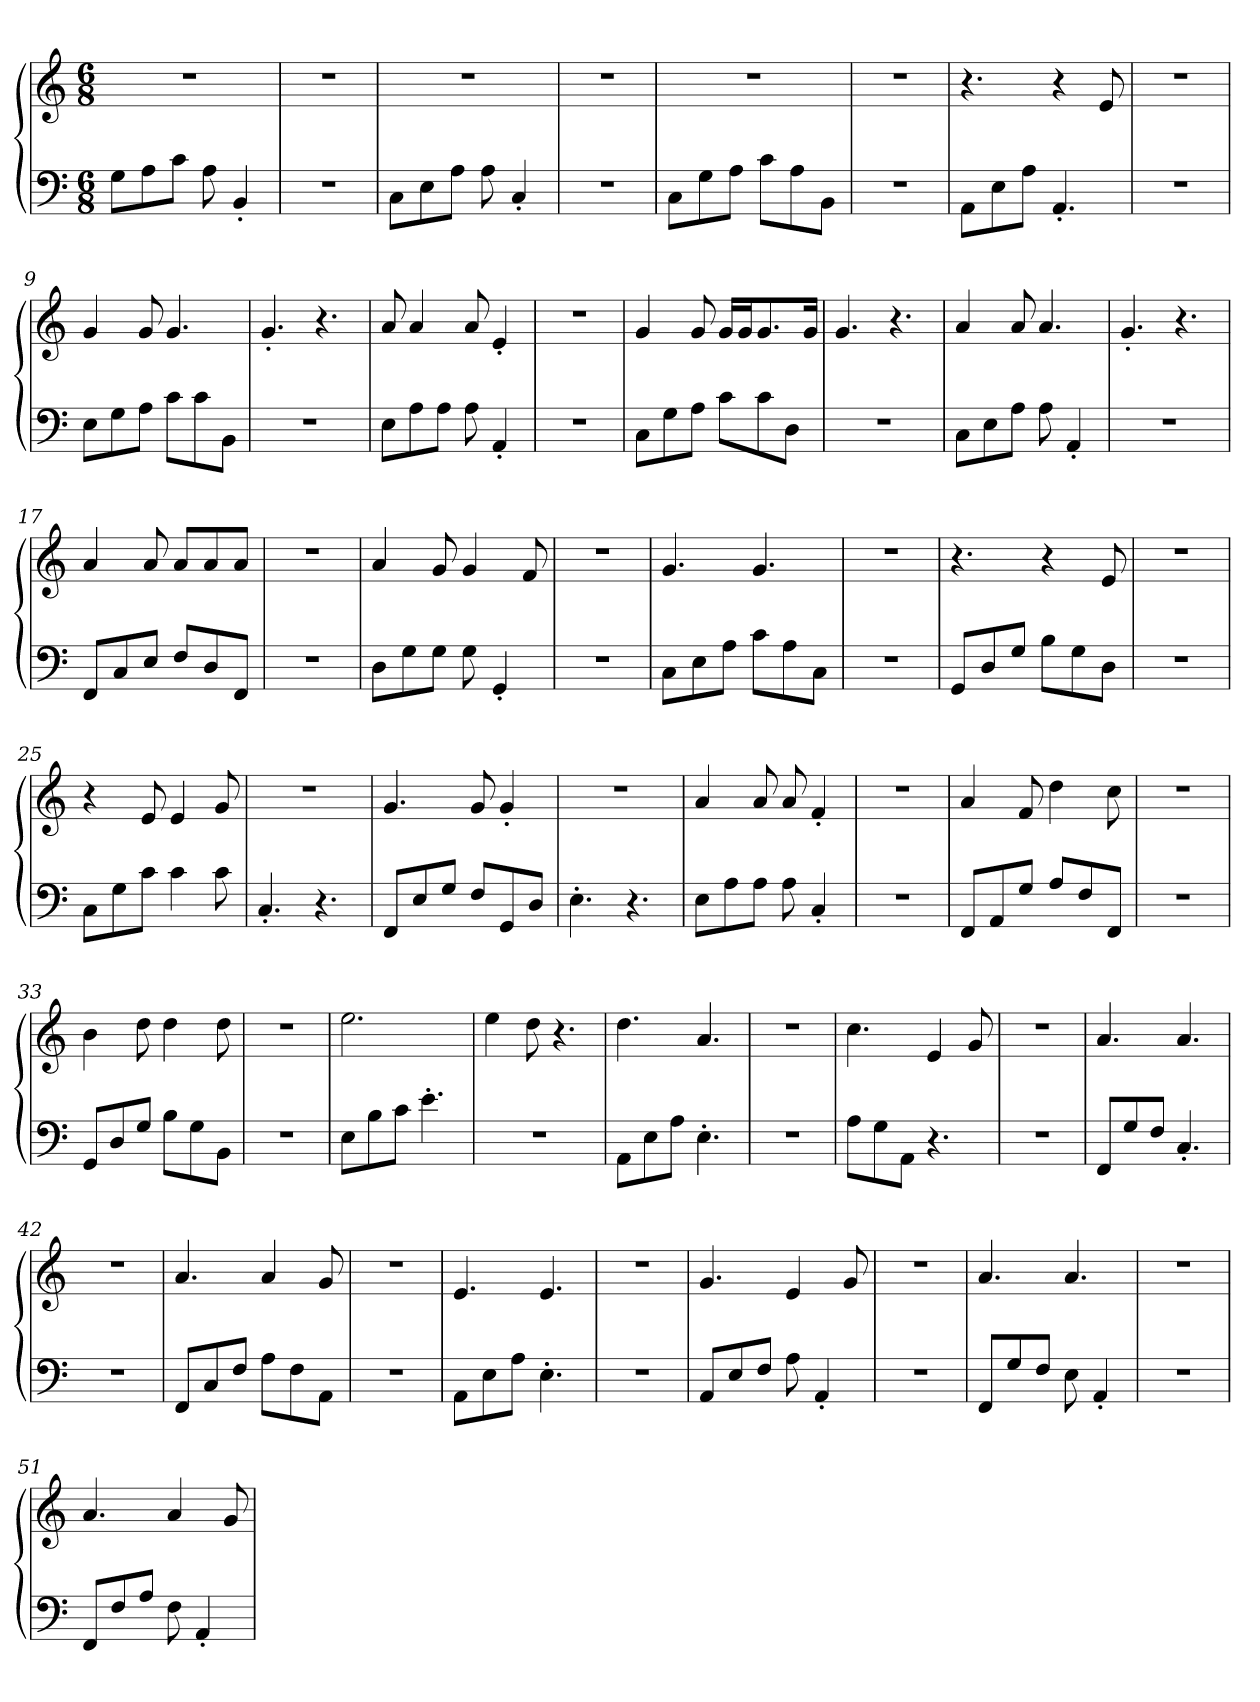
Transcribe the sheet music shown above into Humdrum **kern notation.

**kern	**kern
*part1	*part1
*staff2	*staff1
*clefF4	*clefG2
*M6/8	*M6/8
=1	=1
8GL	2.r
8A	.
8cJ	.
8A	.
4BB'	.
=2	=2
2.r	2.r
=3	=3
8CL	2.r
8E	.
8AJ	.
8A	.
4C'	.
=4	=4
2.r	2.r
=5	=5
8CL	2.r
8G	.
8AJ	.
8cL	.
8A	.
8BBJ	.
=6	=6
2.r	2.r
=7	=7
8AAL	4.r
8E	.
8AJ	.
4.AA'	4r
.	8e
=8	=8
2.r	2.r
=9	=9
8EL	4g
8G	.
8AJ	8g
8cL	4.g
8c	.
8BBJ	.
=10	=10
2.r	4.g'
.	4.r
=11	=11
8EL	8a
8A	4a
8AJ	.
8A	8a
4AA'	4e'
=12	=12
2.r	2.r
=13	=13
8CL	4g
8G	.
8AJ	8g
8cL	16gLL
.	16gJ
8c	8.g
8DJ	.
.	16gJk
=14	=14
2.r	4.g
.	4.r
=15	=15
8CL	4a
8E	.
8AJ	8a
8A	4.a
4AA'	.
=16	=16
2.r	4.g'
.	4.r
=17	=17
8FFL	4a
8C	.
8EJ	8a
8FL	8aL
8D	8a
8FFJ	8aJ
=18	=18
2.r	2.r
=19	=19
8DL	4a
8G	.
8GJ	8g
8G	4g
4GG'	.
.	8f
=20	=20
2.r	2.r
=21	=21
8CL	4.g
8E	.
8AJ	.
8cL	4.g
8A	.
8CJ	.
=22	=22
2.r	2.r
=23	=23
8GGL	4.r
8D	.
8GJ	.
8BL	4r
8G	.
8DJ	8e
=24	=24
2.r	2.r
=25	=25
8CL	4r
8G	.
8cJ	8e
4c	4e
8c	8g
=26	=26
4.C'	2.r
4.r	.
=27	=27
8FFL	4.g
8E	.
8GJ	.
8FL	8g
8GG	4g'
8DJ	.
=28	=28
4.E'	2.r
4.r	.
=29	=29
8EL	4a
8A	.
8AJ	8a
8A	8a
4C'	4f'
=30	=30
2.r	2.r
=31	=31
8FFL	4a
8AA	.
8GJ	8f
8AL	4dd
8F	.
8FFJ	8cc
=32	=32
2.r	2.r
=33	=33
8GGL	4b
8D	.
8GJ	8dd
8BL	4dd
8G	.
8BBJ	8dd
=34	=34
2.r	2.r
=35	=35
8EL	2.ee
8B	.
8cJ	.
4.e'	.
=36	=36
2.r	4ee
.	8dd
.	4.r
=37	=37
8AAL	4.dd
8E	.
8AJ	.
4.E'	4.a
=38	=38
2.r	2.r
=39	=39
8AL	4.cc
8G	.
8AAJ	.
4.r	4e
.	8g
=40	=40
2.r	2.r
=41	=41
8FFL	4.a
8G	.
8FJ	.
4.C'	4.a
=42	=42
2.r	2.r
=43	=43
8FFL	4.a
8C	.
8FJ	.
8AL	4a
8F	.
8AAJ	8g
=44	=44
2.r	2.r
=45	=45
8AAL	4.e
8E	.
8AJ	.
4.E'	4.e
=46	=46
2.r	2.r
=47	=47
8AAL	4.g
8E	.
8FJ	.
8A	4e
4AA'	.
.	8g
=48	=48
2.r	2.r
=49	=49
8FFL	4.a
8G	.
8FJ	.
8E	4.a
4AA'	.
=50	=50
2.r	2.r
=51	=51
8FFL	4.a
8F	.
8AJ	.
8F	4a
4AA'	.
.	8g
=	=
*-	*-
